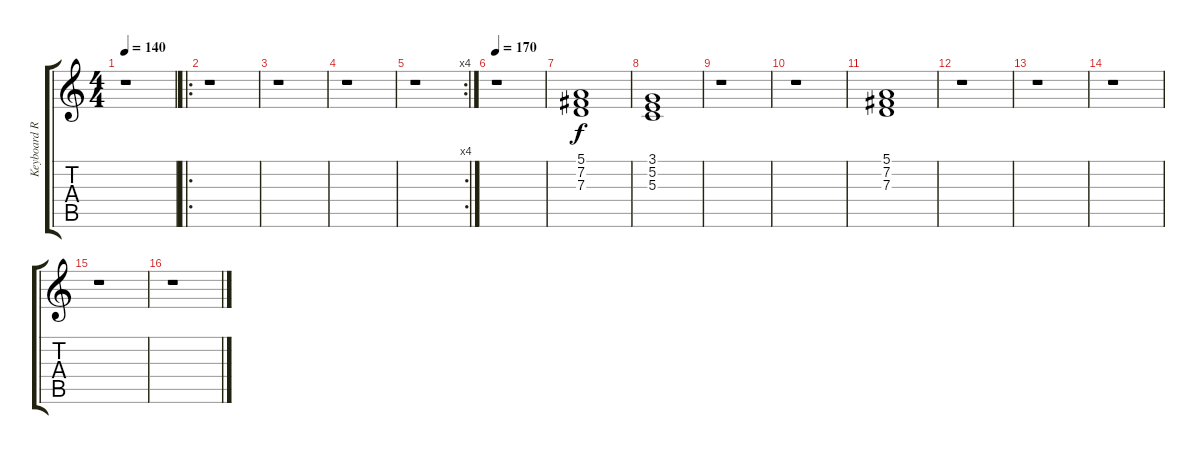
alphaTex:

\track ("Keyboard Rythem" "Keyboard R") {instrument stringensemble2}
\staff {score tabs}
\tuning (E4 B3 G3 D3 A2 E2) {hide}
\ts (4 4)
\tempo 140
\clef g2
\ks c
r.1{dy mf} |
\ro
r.1 |
r.1 |
r.1 |
\rc 4
r.1 |
\tempo 170
r.1 |
(5.1 7.2 7.3).1{dy f} |
(3.1 5.2 5.3).1 |
r.1 |
r.1 |
(5.1 7.2 7.3).1 |
r.1 |
r.1 |
r.1 |
r.1 |
r.1
